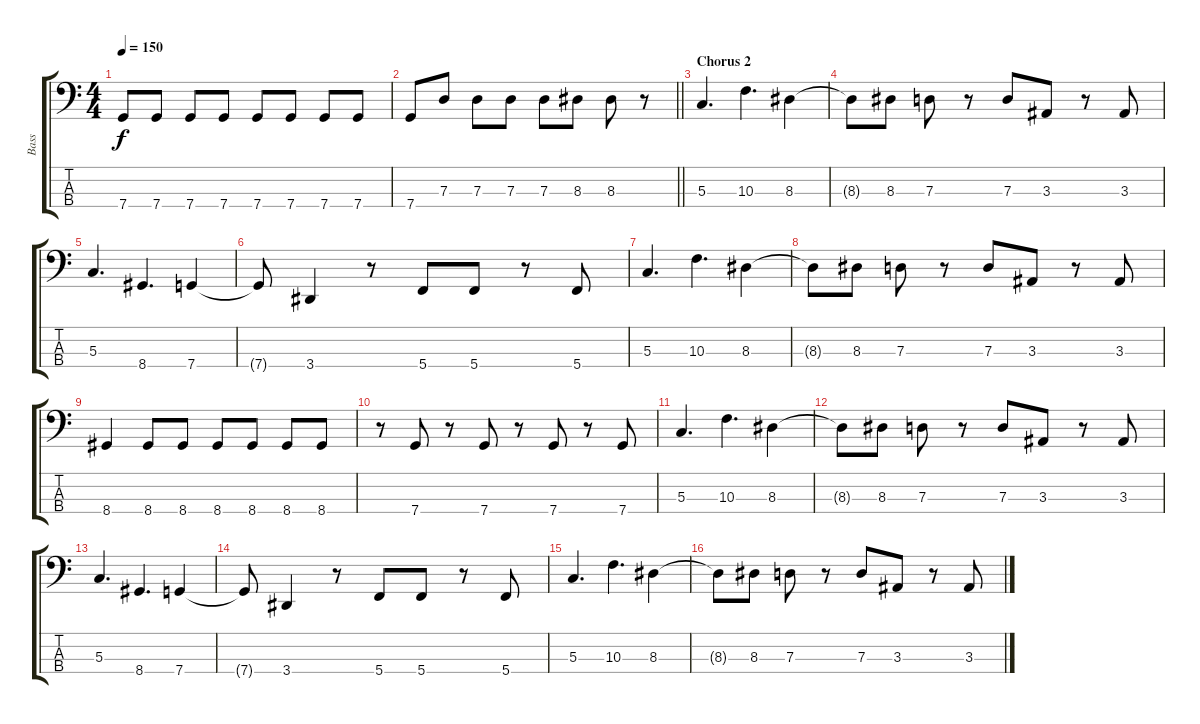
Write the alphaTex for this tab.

\track ("Bass" "Bass") {instrument electricbasspick}
\staff {score tabs}
\tuning (F2 C2 G1 C1) {hide}
\ts (4 4)
\tempo 150
\clef f4
\ks c
7.4.8{dy f} 7.4.8 7.4.8 7.4.8 7.4.8 7.4.8 7.4.8 7.4.8 |
\barLineRight lightlight
7.4.8 7.3.8 7.3.8 7.3.8 7.3.8 8.3.8 8.3.8 r.8 |
\section ("" "Chorus 2")
5.3.4{d} 10.3.4{d} 8.3.4 |
8.3{t}.8 8.3.8 7.3.8 r.8 7.3.8 3.3.8 r.8 3.3.8 |
5.3.4{d} 8.4.4{d} 7.4.4 |
7.4{t}.8 3.4.4 r.8 5.4.8 5.4.8 r.8 5.4.8 |
5.3.4{d} 10.3.4{d} 8.3.4 |
8.3{t}.8 8.3.8 7.3.8 r.8 7.3.8 3.3.8 r.8 3.3.8 |
8.4.4 8.4.8 8.4.8 8.4.8 8.4.8 8.4.8 8.4.8 |
r.8 7.4.8 r.8 7.4.8 r.8 7.4.8 r.8 7.4.8 |
5.3.4{d} 10.3.4{d} 8.3.4 |
8.3{t}.8 8.3.8 7.3.8 r.8 7.3.8 3.3.8 r.8 3.3.8 |
5.3.4{d} 8.4.4{d} 7.4.4 |
7.4{t}.8 3.4.4 r.8 5.4.8 5.4.8 r.8 5.4.8 |
5.3.4{d} 10.3.4{d} 8.3.4 |
8.3{t}.8 8.3.8 7.3.8 r.8 7.3.8 3.3.8 r.8 3.3.8
